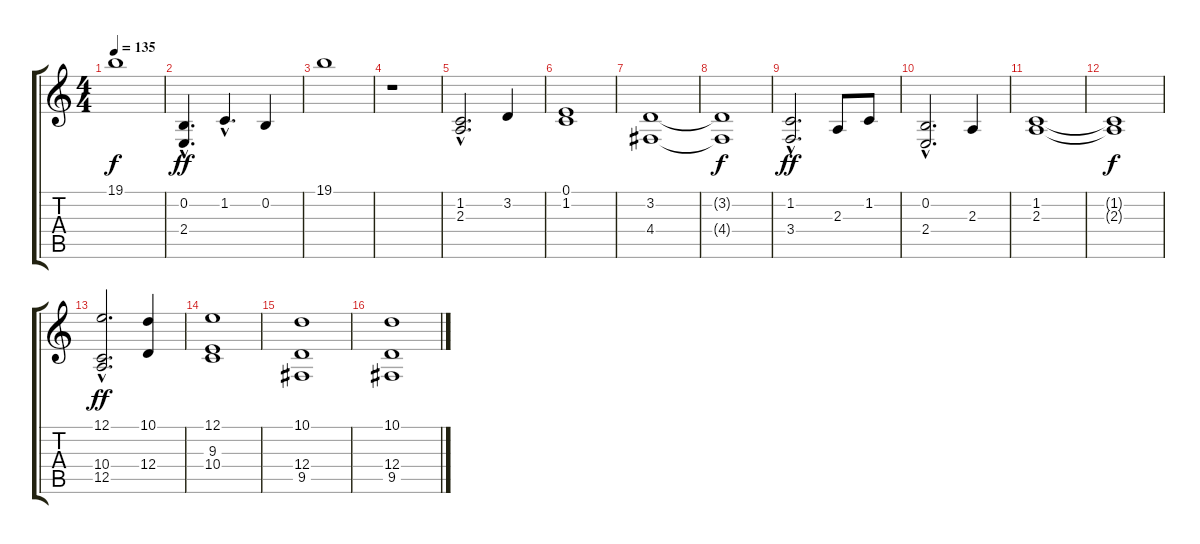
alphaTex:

\track "" {instrument violin}
\staff {score tabs}
\tuning (E4 B3 G3 D3 A2 E2) {hide}
\ts (4 4)
\tempo 135
\clef g2
\ks c
19.1{t}.1{dy f} |
(0.2{hac} 2.4).4{d dy ff} 1.2{hac}.4{d} 0.2.4 |
19.1.1 |
r.1 |
(1.2{hac} 2.3).2{d} 3.2.4 |
(0.1 1.2).1 |
(3.2 4.4).1 |
(3.2{t} 4.4{t}).1{dy f} |
(1.2{hac} 3.4).2{d dy ff} 2.3.8 1.2.8 |
(0.2{hac} 2.4).2{d} 2.3.4 |
(1.2 2.3).1 |
(1.2{t} 2.3{t}).1{dy f} |
(12.1{hac} 10.4{hac} 12.5).2{d dy ff} (10.1 12.4).4 |
(12.1 9.3 10.4).1 |
(10.1 12.4 9.5).1 |
(10.1 12.4 9.5).1
